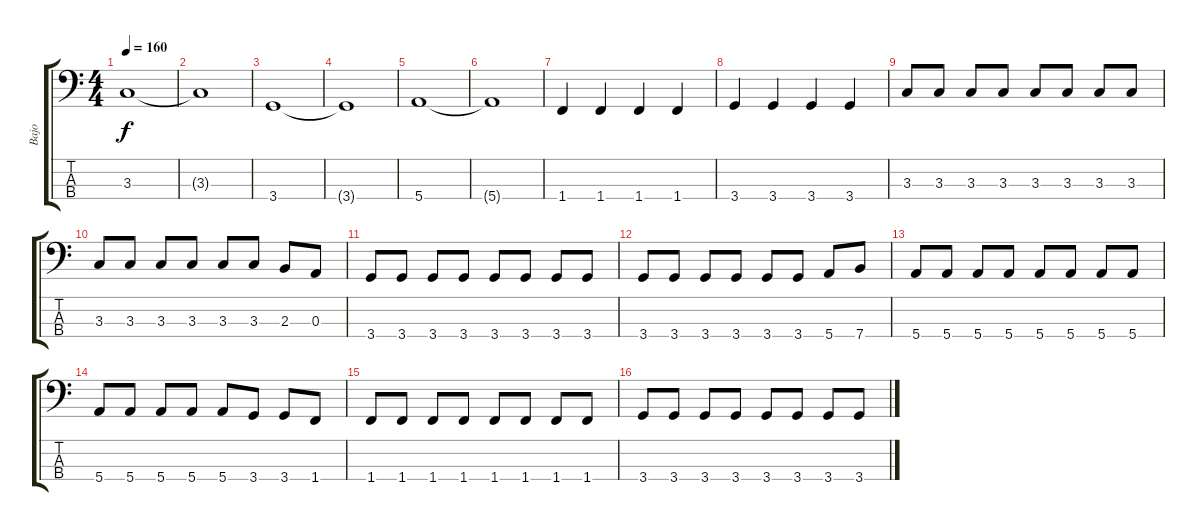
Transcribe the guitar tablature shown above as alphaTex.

\track ("Bajo" "Bajo") {instrument electricbassfinger}
\staff {score tabs}
\tuning (G2 D2 A1 E1) {hide}
\ts (4 4)
\tempo 160
\clef f4
\ks c
3.3.1{dy f instrument electricbassfinger} |
3.3{t}.1 |
3.4.1 |
3.4{t}.1 |
5.4.1 |
5.4{t}.1 |
1.4.4 1.4.4 1.4.4 1.4.4 |
3.4.4 3.4.4 3.4.4 3.4.4 |
3.3.8 3.3.8 3.3.8 3.3.8 3.3.8 3.3.8 3.3.8 3.3.8 |
3.3.8 3.3.8 3.3.8 3.3.8 3.3.8 3.3.8 2.3.8 0.3.8 |
3.4.8 3.4.8 3.4.8 3.4.8 3.4.8 3.4.8 3.4.8 3.4.8 |
3.4.8 3.4.8 3.4.8 3.4.8 3.4.8 3.4.8 5.4.8 7.4.8 |
5.4.8 5.4.8 5.4.8 5.4.8 5.4.8 5.4.8 5.4.8 5.4.8 |
5.4.8 5.4.8 5.4.8 5.4.8 5.4.8 3.4.8 3.4.8 1.4.8 |
1.4.8 1.4.8 1.4.8 1.4.8 1.4.8 1.4.8 1.4.8 1.4.8 |
3.4.8 3.4.8 3.4.8 3.4.8 3.4.8 3.4.8 3.4.8 3.4.8
